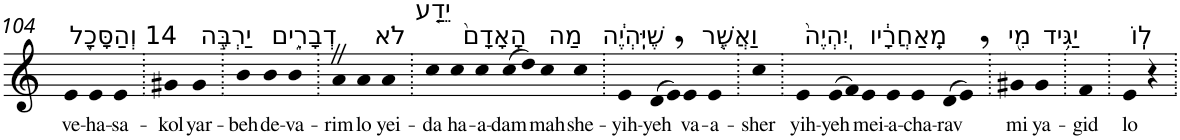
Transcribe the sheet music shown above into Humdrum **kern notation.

**kern	**text
*part1	*part1
*staff1	*staff1
*I"Piano	*
*I'Pno	*
!!LO:PB:g=z
*clefG2	*
*k[]	*
=104	=104
!LO:TX:a:t=14 וְהַסָּכָ֖ל	!
!	!LO:LY:b
4e	ve-
!	!LO:LY:b
4e	-ha-
!	!LO:LY:b
4e	-sa-
=105.	=105.
!	!LO:LY:b
4g#X	-kol
!LO:TX:a:t=יַרְבֶּ֣ה	!
!	!LO:LY:b
4g#	yar-
=106.	=106.
!	!LO:LY:b
4b	-beh
!LO:TX:a:t=דְבָרִ֑ים	!
!	!LO:LY:b
4b	de-
!	!LO:LY:b
4b	-va-
=107.	=107.
!	!LO:LY:b
4aZ	-rim
!LO:TX:a:t=לֹא	!
!	!LO:LY:b
4a	lo
!LO:TX:a:t=יֵדַ֤ע	!
!	!LO:LY:b
4a	yei-
=108.	=108.
!	!LO:LY:b
4cc	-da
!LO:TX:a:t=הָאָדָם֙	!
!	!LO:LY:b
4cc	ha-
!	!LO:LY:b
4cc	-a-
!	!LO:LY:b
(>8cc	-dam
8dd)	.
!LO:TX:a:t=מַה	!
!	!LO:LY:b
4cc	mah
!LO:TX:a:t=שֶׁיִּֽהְיֶ֔ה	!
!	!LO:LY:b
4cc	she-
=109.	=109.
!	!LO:LY:b
4e	-yih-
!	!LO:LY:b
(>8d	-yeh
8e,)	.
!LO:TX:a:t=וַאֲשֶׁ֤ר	!
!	!LO:LY:b
4e	va-
!	!LO:LY:b
4e	-a-
=110.	=110.
!	!LO:LY:b
4cc	-sher
=111.	=111.
!LO:TX:a:t=יִֽהְיֶה֙	!
!	!LO:LY:b
4e	yih-
!	!LO:LY:b
(>8e	-yeh
8f)	.
!LO:TX:a:t=מֵֽאַחֲרָ֔יו	!
!	!LO:LY:b
4e	mei-
!	!LO:LY:b
4e	-a-
!	!LO:LY:b
4e	-cha-
!	!LO:LY:b
(>8d	-rav
8e,)	.
=112.	=112.
!LO:TX:a:t=מִ֖י	!
!	!LO:LY:b
4g#X	mi
!LO:TX:a:t=יַגִּ֥יד	!
!	!LO:LY:b
4g#	ya-
=113.	=113.
!	!LO:LY:b
4f	-gid
=114.	=114.
!LO:TX:a:t=לֽוֹ	!
!	!LO:LY:b
4e	lo
4r	.
=.	=.
*-	*-
